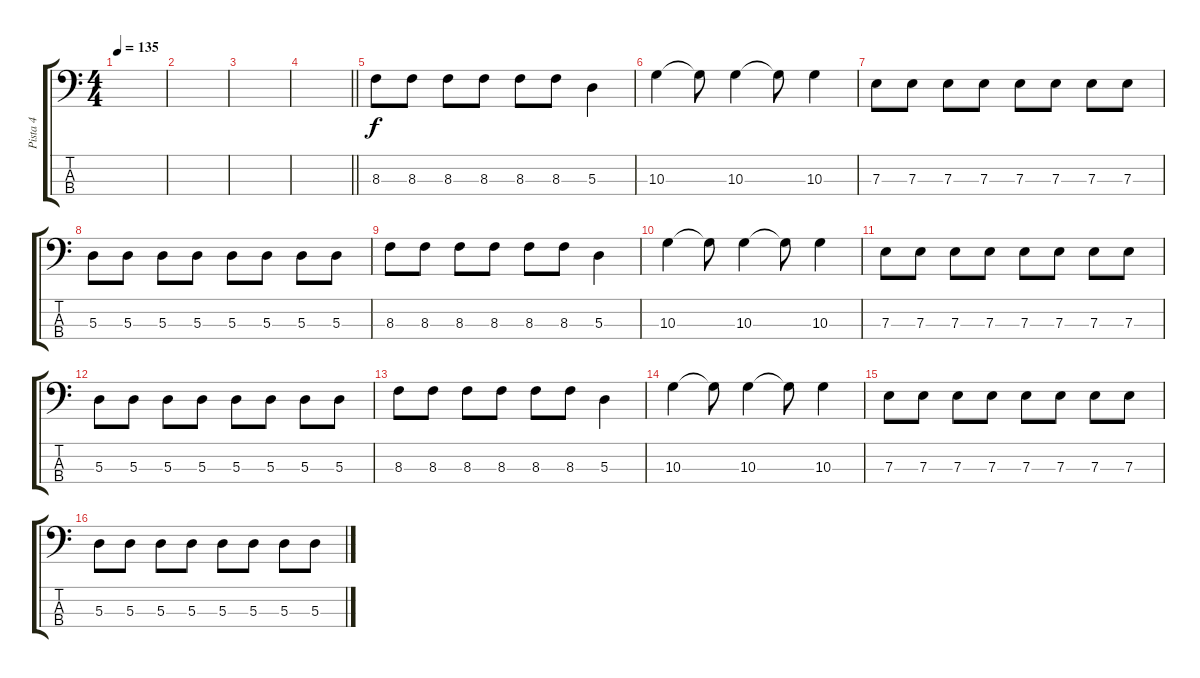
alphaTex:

\track ("Pista 4" "Pista 4") {instrument electricbassfinger}
\staff {score tabs}
\tuning (G2 D2 A1 E1) {hide}
\ts (4 4)
\tempo 135
\clef f4
\ks c
|
|
|
\barLineRight lightlight
|
8.3.8 8.3.8 8.3.8 8.3.8 8.3.8 8.3.8 5.3.4 |
10.3.4 10.3{t}.8 10.3.4 10.3{t}.8 10.3.4 |
7.3.8 7.3.8 7.3.8 7.3.8 7.3.8 7.3.8 7.3.8 7.3.8 |
5.3.8 5.3.8 5.3.8 5.3.8 5.3.8 5.3.8 5.3.8 5.3.8 |
8.3.8 8.3.8 8.3.8 8.3.8 8.3.8 8.3.8 5.3.4 |
10.3.4 10.3{t}.8 10.3.4 10.3{t}.8 10.3.4 |
7.3.8 7.3.8 7.3.8 7.3.8 7.3.8 7.3.8 7.3.8 7.3.8 |
5.3.8 5.3.8 5.3.8 5.3.8 5.3.8 5.3.8 5.3.8 5.3.8 |
8.3.8 8.3.8 8.3.8 8.3.8 8.3.8 8.3.8 5.3.4 |
10.3.4 10.3{t}.8 10.3.4 10.3{t}.8 10.3.4 |
7.3.8 7.3.8 7.3.8 7.3.8 7.3.8 7.3.8 7.3.8 7.3.8 |
5.3.8 5.3.8 5.3.8 5.3.8 5.3.8 5.3.8 5.3.8 5.3.8
